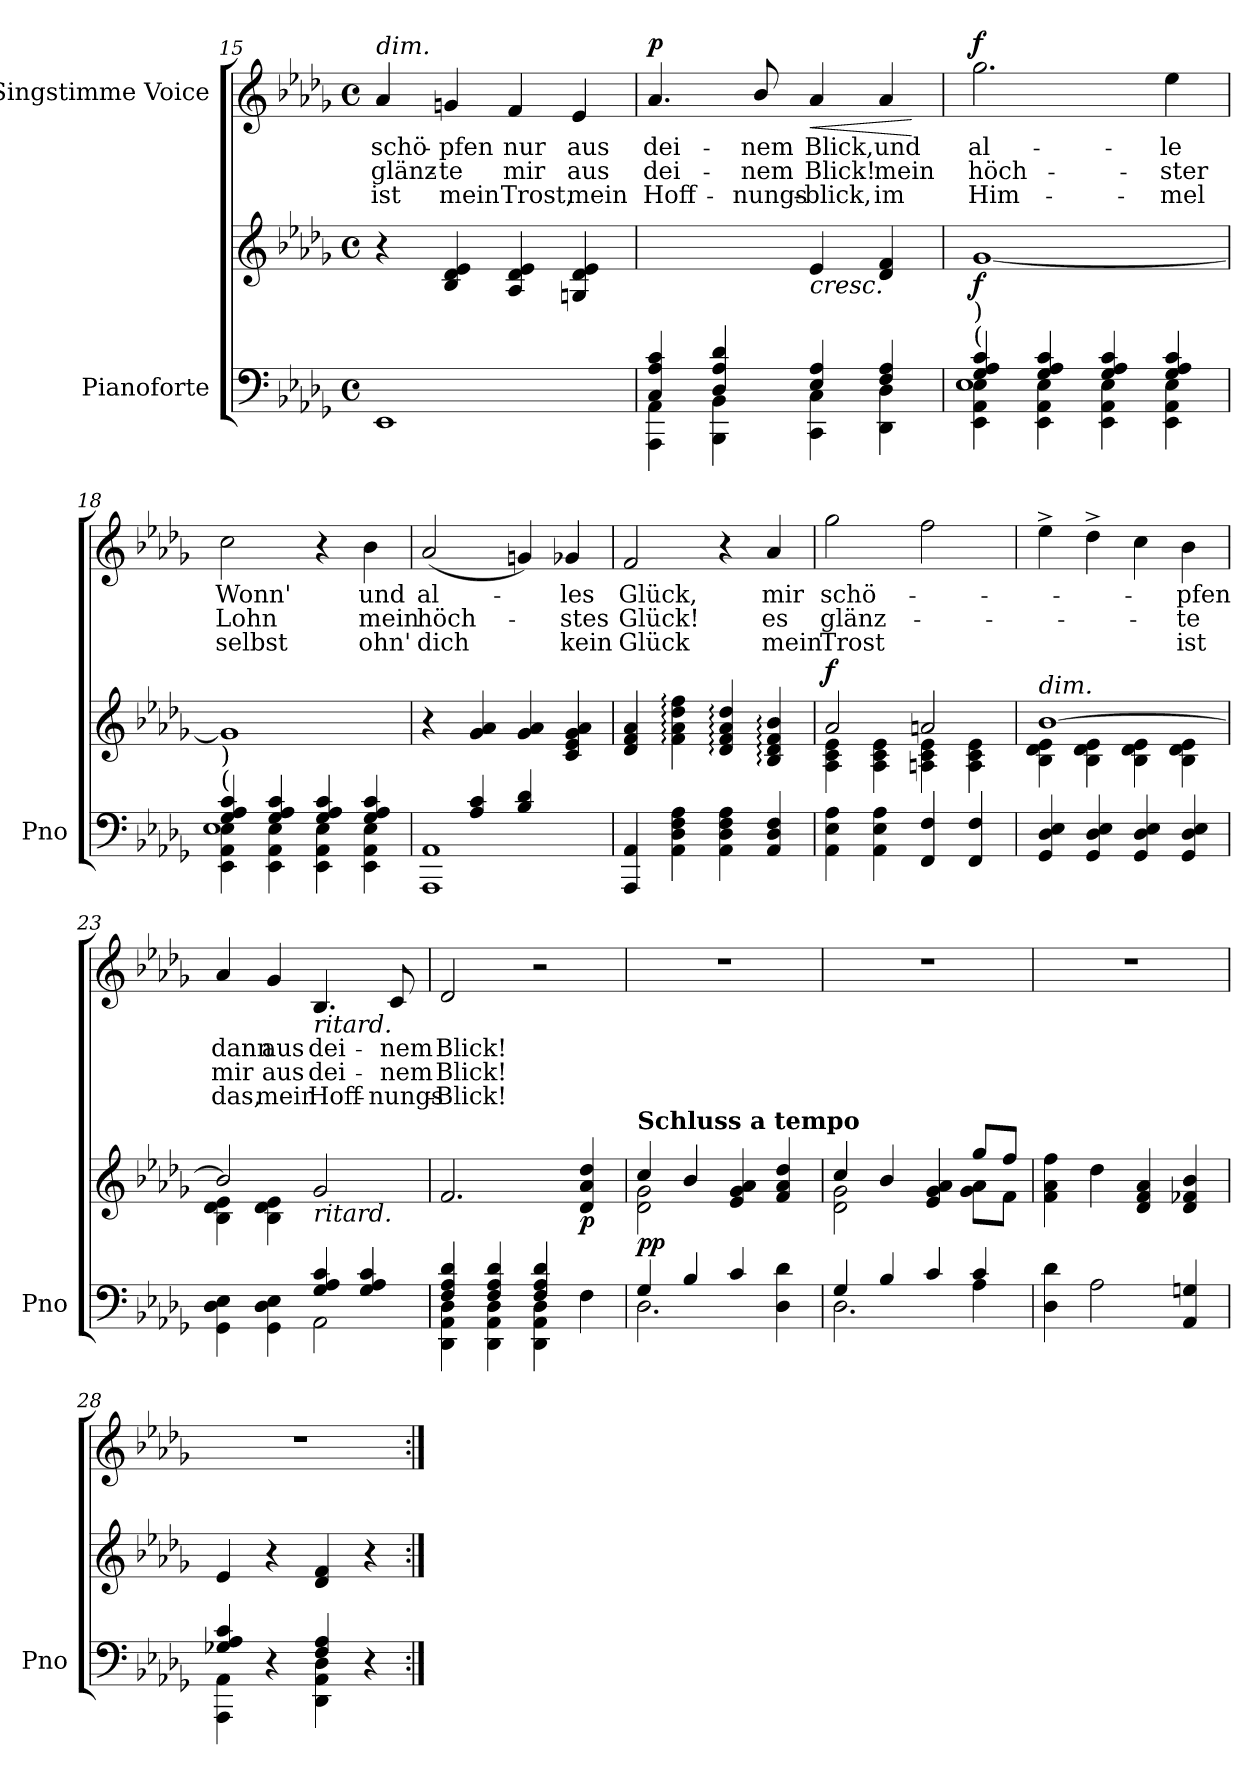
**kern	**kern	**dynam	**kern	**text	**text	**text	**dynam
*part2	*part2	*part2	*part1	*part1	*part1	*part1	*part1
*staff3	*staff2	*staff2/3	*staff1	*staff1	*staff1	*staff1	*staff1
*I"Pianoforte	*	*	*I"Singstimme Voice	*	*	*	*
*I'Pno	*	*	*	*	*	*	*
*clefF4	*clefG2	*	*clefG2	*	*	*	*
*k[b-e-a-d-g-]	*k[b-e-a-d-g-]	*	*k[b-e-a-d-g-]	*	*	*	*
*M4/4	*M4/4	*	*M4/4	*	*	*	*
*met(c)	*met(c)	*	*met(c)	*	*	*	*
=15	=15	=15	=15	=15	=15	=15	=15
!	!	!	!LO:TX:a:i:t=dim.	!	!	!	!
!	!	!	!	!LO:LY:b	!LO:LY:b	!LO:LY:b	!
1EE-	4r	.	4a-/	schö-	-glänz-	ist	.
!	!	!	!	!LO:LY:b	!LO:LY:b	!LO:LY:b	!
.	4B-/ 4d-/ 4e-/	.	4gn/	-pfen	-te	mein	.
!	!	!	!	!LO:LY:b	!LO:LY:b	!LO:LY:b	!
.	4A-/ 4d-/ 4e-/	.	4f/	nur	mir	Trost,	.
!	!	!	!	!LO:LY:b	!LO:LY:b	!LO:LY:b	!
.	4Gn/ 4d-/ 4e-/	.	4e-/	aus	aus	mein	.
=16	=16	=16	=16	=16	=16	=16	=16
*^	*	*	*	*	*	*	*
!	!	!	!	!	!LO:LY:b	!LO:LY:b	!LO:LY:b	!LO:DY:a
4C/ 4A-/ 4c/	4AAA-\ 4AA-\	2ryy	.	4.a-/	dei-	dei-	Hoff-	p
4D-/ 4A-/ 4d-/	4BBB-\ 4BB-\	.	.	.	.	.	.	.
!	!	!	!	!	!LO:LY:b	!LO:LY:b	!LO:LY:b	!
.	.	.	.	8b-/	-nem	-nem	-nungs-	.
!	!	!LO:TX:b:i:t=cresc.	!	!	!	!	!	!
!	!	!	!	!	!LO:LY:b	!LO:LY:b	!LO:LY:b	!LO:HP:b
4E-/ 4A-/	4CC\ 4C\	4e-/	.	4a-/	Blick,	Blick!	-blick,	<
!	!	!	!	!	!LO:LY:b	!LO:LY:b	!LO:LY:b	!
4F/ 4A-/	4DD-\ 4D-\	4d-/ 4f/	.	4a-/	und	mein	im	.
*v	*v	*	*	*	*	*	*	*
.	.	.	.	.	.	.	[
=17	=17	=17	=17	=17	=17	=17	=17
*^	*	*	*	*	*	*	*
*	*^	*	*	*	*	*	*	*
!LO:TX:a:t=(	!	!	!	!	!	!	!	!	!
!LO:TX:a:t=)	!	!	!	!	!	!	!	!	!
!	!	!	!	!LO:DY:b	!	!LO:LY:b	!LO:LY:b	!LO:LY:b	!LO:DY:a
4G-/ 4A-/ 4c/	4EE-\ 4AA-\ 4E-\	1E-	[1g-	f	2.gg-\	al-	höch-	Him-	f
4G-/ 4A-/ 4c/	4EE-\ 4AA-\ 4E-\	.	.	.	.	.	.	.	.
4G-/ 4A-/ 4c/	4EE-\ 4AA-\ 4E-\	.	.	.	.	.	.	.	.
!	!	!	!	!	!	!LO:LY:b	!LO:LY:b	!LO:LY:b	!
4G-/ 4A-/ 4c/	4EE-\ 4AA-\ 4E-\	.	.	.	4ee-\	-le	-ster	-mel	.
=18	=18	=18	=18	=18	=18	=18	=18	=18	=18
!LO:TX:a:t=(	!	!	!	!	!	!	!	!	!
!LO:TX:a:t=)	!	!	!	!	!	!	!	!	!
!	!	!	!	!	!	!LO:LY:b	!LO:LY:b	!LO:LY:b	!
4G-/ 4A-/ 4c/	4EE-\ 4AA-\ 4E-\	1E-	1g-]	.	2cc\	Wonn'	Lohn	selbst	.
4G-/ 4A-/ 4c/	4EE-\ 4AA-\ 4E-\	.	.	.	.	.	.	.	.
4G-/ 4A-/ 4c/	4EE-\ 4AA-\ 4E-\	.	.	.	4r	.	.	.	.
!	!	!	!	!	!	!LO:LY:b	!LO:LY:b	!LO:LY:b	!
4G-/ 4A-/ 4c/	4EE-\ 4AA-\ 4E-\	.	.	.	4b-\	und	mein	ohn'	.
*	*v	*v	*	*	*	*	*	*	*
!!LO:LB:g=z
=19	=19	=19	=19	=19	=19	=19	=19	=19
!	!	!	!	!	!LO:LY:b	!LO:LY:b	!LO:LY:b	!
1AAA- 1AA-	4ryy	4r	.	(2a-/	al-	höch-	dich	.
.	4A-/ 4c/	4g-/ 4a-/	.	.	.	.	.	.
.	4B-/ 4d-/	4g-/ 4a-/	.	4gn/)	.	.	.	.
!	!	!	!	!	!LO:LY:b	!LO:LY:b	!LO:LY:b	!
.	4ryy	4c/ 4e-/ 4g-/ 4a-/	.	4g-X/	-les	-stes	kein	.
=20	=20	=20	=20	=20	=20	=20	=20	=20
!	!	!	!	!	!LO:LY:b	!LO:LY:b	!LO:LY:b	!
*v	*v	*	*	*	*	*	*	*
4AAA-/ 4AA-/	4d-/ 4f/ 4a-/	.	2f/	Glück,	Glück!	Glück	.
4AA-\ 4D-\ 4F\ 4A-\	4f\: 4a-\: 4dd-\: 4ff\:	.	.	.	.	.	.
4AA-\ 4D-\ 4F\ 4A-\	4d-/: 4f/: 4a-/: 4dd-/:	.	4r	.	.	.	.
!	!	!	!	!LO:LY:b	!LO:LY:b	!LO:LY:b	!
4AA-/ 4D-/ 4F/	4B-/: 4d-/: 4f/: 4b-/:	.	4a-/	mir	es	mein	.
=21	=21	=21	=21	=21	=21	=21	=21
*	*^	*	*	*	*	*	*
!	!	!	!LO:DY:a	!	!LO:LY:b	!LO:LY:b	!LO:LY:b	!
4AA-\ 4E-\ 4A-\	2a-/	4A-\ 4c\ 4e-\	f	2gg-\	schö-	glänz-	Trost	.
4AA-\ 4E-\ 4A-\	.	4A-\ 4c\ 4e-\	.	.	.	.	.	.
4FF/ 4F/	2an/	4An\ 4c\ 4e-\	.	2ff\	.	.	.	.
4FF/ 4F/	.	4A\ 4c\ 4e-\	.	.	.	.	.	.
=22	=22	=22	=22	=22	=22	=22	=22	=22
!	!LO:TX:a:i:t=dim.	!	!	!	!	!	!	!
4GG-/ 4D-/ 4E-/	[1b-	4B-\ 4d-\ 4e-\	.	4ee-^\	.	.	.	.
4GG-/ 4D-/ 4E-/	.	4B-\ 4d-\ 4e-\	.	4dd-^\	.	.	.	.
4GG-/ 4D-/ 4E-/	.	4B-\ 4d-\ 4e-\	.	4cc\	.	.	.	.
!	!	!	!	!	!LO:LY:b	!LO:LY:b	!LO:LY:b	!
4GG-/ 4D-/ 4E-/	.	4B-\ 4d-\ 4e-\	.	4b-\	-pfen	-te	ist	.
=23	=23	=23	=23	=23	=23	=23	=23	=23
*^	*	*	*	*	*	*	*	*
!	!	!	!	!	!	!LO:LY:b	!LO:LY:b	!LO:LY:b	!
4GG-\ 4D-\ 4E-\	2ryy	2b-/]	4B-\ 4d-\ 4e-\	.	4a-/	dann	mir	das,	.
!	!	!	!	!	!	!LO:LY:b	!LO:LY:b	!LO:LY:b	!
4GG-\ 4D-\ 4E-\	.	.	4B-\ 4d-\ 4e-\	.	4g-/	aus	aus	mein	.
!	!	!	!	!	!LO:TX:b:i:t=ritard.	!	!	!	!
!	!	!LO:TX:b:i:t=ritard.	!	!	!	!	!	!	!
!	!	!	!	!	!	!LO:LY:b	!LO:LY:b	!LO:LY:b	!
2AA-\	4G-/ 4A-/ 4c/	2g-/	2ryy	.	4.B-/	dei-	dei-	Hoff-	.
.	4G-/ 4A-/ 4c/	.	.	.	.	.	.	.	.
!	!	!	!	!	!	!LO:LY:b	!LO:LY:b	!LO:LY:b	!
.	.	.	.	.	8c/	-nem	-nem	-nungs-	.
*	*	*v	*v	*	*	*	*	*	*
!!LO:LB:g=z
=24	=24	=24	=24	=24	=24	=24	=24	=24
!	!	!	!	!	!LO:LY:b	!LO:LY:b	!LO:LY:b	!
4F/ 4A-/ 4d-/	4DD-\ 4AA-\ 4D-\	2.f/	.	2d-/	Blick!	Blick!	-Blick!	.
4F/ 4A-/ 4d-/	4DD-\ 4AA-\ 4D-\	.	.	.	.	.	.	.
4F/ 4A-/ 4d-/	4DD-\ 4AA-\ 4D-\	.	.	2r	.	.	.	.
!	!	!	!LO:DY:b	!	!	!	!	!
4F\	4ryy	4d-/ 4a-/ 4dd-/	p	.	.	.	.	.
=25	=25	=25	=25	=25	=25	=25	=25	=25
*	*	*^	*	*	*	*	*	*
!	!	!LO:TX:a:B:t=Schluss a tempo	!	!	!	!	!	!	!
!	!	!	!	!LO:DY:b	!	!	!	!	!
4G-/	2.D-\	4cc/	2d-\ 2g-\	pp	1r	.	.	.	.
4B-/	.	4b-/	.	.	.	.	.	.	.
4c/	.	4e-/ 4g-/ 4a-/	2ryy	.	.	.	.	.	.
4D-\ 4d-\	4ryy	4f/ 4a-/ 4dd-/	.	.	.	.	.	.	.
=26	=26	=26	=26	=26	=26	=26	=26	=26	=26
4G-/	2.D-\	4cc/	2d-\ 2g-\	.	1r	.	.	.	.
4B-/	.	4b-/	.	.	.	.	.	.	.
4c/	.	4e-/ 4g-/ 4a-/	4ryy	.	.	.	.	.	.
4c/	4A-\	8gg-/L	8g-\ 8a-\L	.	.	.	.	.	.
.	.	8ff/J	8f\J	.	.	.	.	.	.
*v	*v	*	*	*	*	*	*	*	*
*	*v	*v	*	*	*	*	*	*
=27	=27	=27	=27	=27	=27	=27	=27
4D-\ 4d-\	4f\ 4a-\ 4ff\	.	1r	.	.	.	.
2A-\	4dd-\	.	.	.	.	.	.
.	4d-/ 4f/ 4a-/	.	.	.	.	.	.
4AA-/ 4Gn/	4d-/ 4f-X/ 4b-/	.	.	.	.	.	.
=28	=28	=28	=28	=28	=28	=28	=28
*^	*	*	*	*	*	*	*
4G-X/ 4A-/ 4c/	4AAA-\ 4AA-\	4e-/	.	1r	.	.	.	.
4r	4ryy	4r	.	.	.	.	.	.
4F/ 4A-/	4DD-\ 4AA-\ 4D-\	4d-/ 4f/	.	.	.	.	.	.
4r	4ryy	4r	.	.	.	.	.	.
*v	*v	*	*	*	*	*	*	*
=:|!	=:|!	=:|!	=:|!	=:|!	=:|!	=:|!	=:|!
*-	*-	*-	*-	*-	*-	*-	*-
